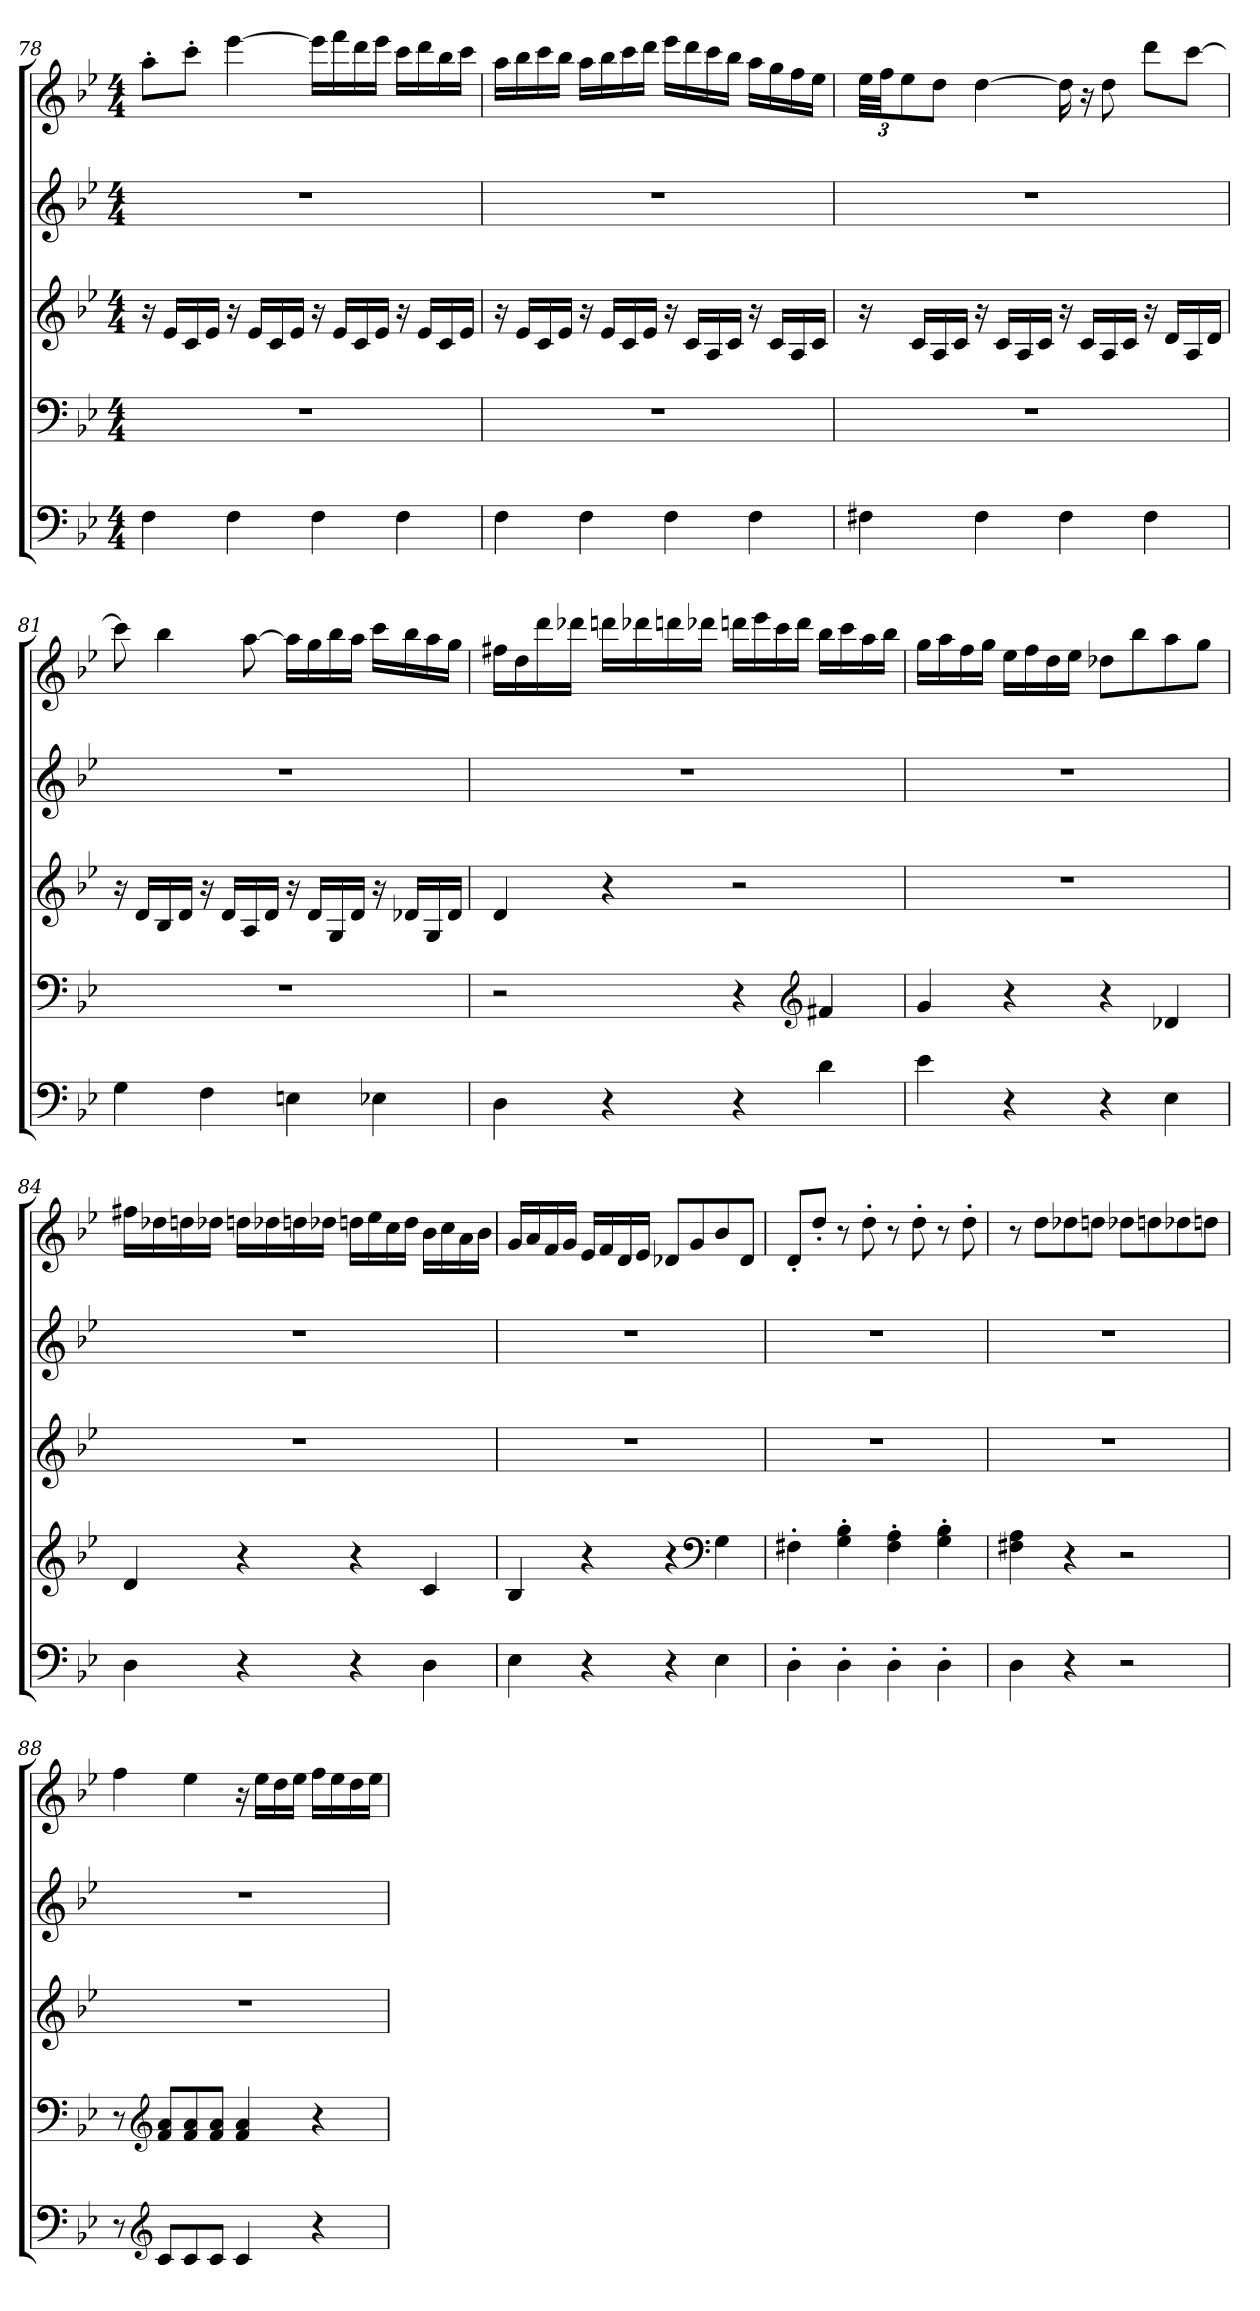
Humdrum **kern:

**kern	**kern	**kern	**kern	**kern
*part5	*part4	*part3	*part2	*part1
*staff5	*staff4	*staff3	*staff2	*staff1
!!LO:PB:g=z
*clefF4	*clefF4	*clefG2	*clefG2	*clefG2
*k[b-e-]	*k[b-e-]	*k[b-e-]	*k[b-e-]	*k[b-e-]
*M4/4	*M4/4	*M4/4	*M4/4	*M4/4
=78	=78	=78	=78	=78
4F\	1r	16r	1r	8aa'\L
.	.	16e-/LL	.	.
.	.	16c/	.	8ccc'\J
.	.	16e-/JJ	.	.
4F\	.	16r	.	[4eee-\
.	.	16e-/LL	.	.
.	.	16c/	.	.
.	.	16e-/JJ	.	.
4F\	.	16r	.	16eee-\LL]
.	.	16e-/LL	.	16fff\
.	.	16c/	.	16ddd\
.	.	16e-/JJ	.	16eee-\JJ
4F\	.	16r	.	16ccc\LL
.	.	16e-/LL	.	16ddd\
.	.	16c/	.	16bb-\
.	.	16e-/JJ	.	16ccc\JJ
=79	=79	=79	=79	=79
4F\	1r	16r	1r	16aa\LL
.	.	16e-/LL	.	16bb-\
.	.	16c/	.	16ccc\
.	.	16e-/JJ	.	16bb-\JJ
4F\	.	16r	.	16aa\LL
.	.	16e-/LL	.	16bb-\
.	.	16c/	.	16ccc\
.	.	16e-/JJ	.	16ddd\JJ
4F\	.	16r	.	16eee-\LL
.	.	16c/LL	.	16ddd\
.	.	16A/	.	16ccc\
.	.	16c/JJ	.	16bb-\JJ
4F\	.	16r	.	16aa\LL
.	.	16c/LL	.	16gg\
.	.	16A/	.	16ff\
.	.	16c/JJ	.	16ee-\JJ
!!LO:LB:g=z
=80	=80	=80	=80	=80
*	*	*	*	*Xbrackettup
*	*	*	*	*MM130
4F#X\	1r	16r	1r	48ee-\LLL
.	.	.	.	48ff\JJ
.	.	.	.	12ee-\
.	.	16c/LL	.	.
.	.	16A/	.	8dd\J
.	.	16c/JJ	.	.
4F#\	.	16r	.	[4dd\
.	.	16c/LL	.	.
.	.	16A/	.	.
.	.	16c/JJ	.	.
4F#\	.	16r	.	16dd\]
.	.	16c/LL	.	16r
.	.	16A/	.	8dd\
.	.	16c/JJ	.	.
4F#\	.	16r	.	8ddd\L
.	.	16d/LL	.	.
.	.	16A/	.	[8ccc\J
.	.	16d/JJ	.	.
=81	=81	=81	=81	=81
*	*	*	*	*MM130
4G\	1r	16r	1r	8ccc\]
.	.	16d/LL	.	.
.	.	16B-/	.	4bb-\
.	.	16d/JJ	.	.
4F\	.	16r	.	.
.	.	16d/LL	.	.
.	.	16A/	.	[8aa\
.	.	16d/JJ	.	.
4En\	.	16r	.	16aa\LL]
.	.	16d/LL	.	16gg\
.	.	16G/	.	16bb-\
.	.	16d/JJ	.	16aa\JJ
4E-X\	.	16r	.	16ccc\LL
.	.	16d-X/LL	.	16bb-\
.	.	16G/	.	16aa\
.	.	16d-/JJ	.	16gg\JJ
!!LO:PB:g=z
=82	=82	=82	=82	=82
*	*	*	*	*MM130
4D\	2r	4d/	1r	16ff#X\LL
.	.	.	.	16dd\
.	.	.	.	16ddd\
.	.	.	.	16ddd-X\JJ
4r	.	4r	.	16dddn\LL
.	.	.	.	16ddd-X\
.	.	.	.	16dddn\
.	.	.	.	16ddd-X\JJ
4r	4r	2r	.	16dddn\LL
.	.	.	.	16eee-\
.	.	.	.	16ccc\
.	.	.	.	16ddd\JJ
*	*clefG2	*	*	*
4d\	4f#X/	.	.	16bb-\LL
.	.	.	.	16ccc\
.	.	.	.	16aa\
.	.	.	.	16bb-\JJ
=83	=83	=83	=83	=83
*	*	*	*	*MM130
4e-\	4g/	1r	1r	16gg\LL
.	.	.	.	16aa\
.	.	.	.	16ff\
.	.	.	.	16gg\JJ
4r	4r	.	.	16ee-\LL
.	.	.	.	16ff\
.	.	.	.	16dd\
.	.	.	.	16ee-\JJ
4r	4r	.	.	8dd-X\L
.	.	.	.	8bb-\
4E-\	4d-X/	.	.	8aa\
.	.	.	.	8gg\J
!!LO:LB:g=z
=84	=84	=84	=84	=84
*	*	*	*	*MM130
4D\	4d/	1r	1r	16ff#X\LL
.	.	.	.	16dd-X\
.	.	.	.	16ddn\
.	.	.	.	16dd-X\JJ
4r	4r	.	.	16ddn\LL
.	.	.	.	16dd-X\
.	.	.	.	16ddn\
.	.	.	.	16dd-X\JJ
4r	4r	.	.	16ddn\LL
.	.	.	.	16ee-\
.	.	.	.	16cc\
.	.	.	.	16dd\JJ
4D\	4c/	.	.	16b-\LL
.	.	.	.	16cc\
.	.	.	.	16a\
.	.	.	.	16b-\JJ
=85	=85	=85	=85	=85
*	*	*	*	*MM130
4E-\	4B-/	1r	1r	16g/LL
.	.	.	.	16a/
.	.	.	.	16f/
.	.	.	.	16g/JJ
4r	4r	.	.	16e-/LL
.	.	.	.	16f/
.	.	.	.	16d/
.	.	.	.	16e-/JJ
4r	4r	.	.	8d-X/L
.	.	.	.	8g/
*	*clefF4	*	*	*
4E-\	4G\	.	.	8b-/
.	.	.	.	8d-/J
=86	=86	=86	=86	=86
*	*	*	*	*MM129
4D'\	4F#X'\	1r	1r	8d'/L
.	.	.	.	8dd'/J
4D'\	4G\' 4B-\'	.	.	8r
.	.	.	.	8dd'\
4D'\	4F#\' 4A\'	.	.	8r
.	.	.	.	8dd'\
4D'\	4G\' 4B-\'	.	.	8r
.	.	.	.	8dd'\
!!LO:PB:g=z
=87	=87	=87	=87	=87
*	*	*	*	*MM129
4D\	4F#X\ 4A\	1r	1r	8r
.	.	.	.	8dd\L
4r	4r	.	.	8dd-X\
.	.	.	.	8ddn\J
2r	2r	.	.	8dd-X\L
.	.	.	.	8ddn\
.	.	.	.	8dd-X\
.	.	.	.	8ddn\J
=88	=88	=88	=88	=88
*	*	*	*	*MM129
8r	8r	1r	1r	4ff\
*clefG2	*clefG2	*	*	*
8c/L	8f/ 8a/L	.	.	.
8c/	8f/ 8a/	.	.	4ee-\
8c/J	8f/ 8a/J	.	.	.
4c/	4f/ 4a/	.	.	16r
.	.	.	.	16ee-\LL
.	.	.	.	16dd\
.	.	.	.	16ee-\JJ
4r	4r	.	.	16ff\LL
.	.	.	.	16ee-\
.	.	.	.	16dd\
.	.	.	.	16ee-\JJ
=	=	=	=	=
*-	*-	*-	*-	*-
